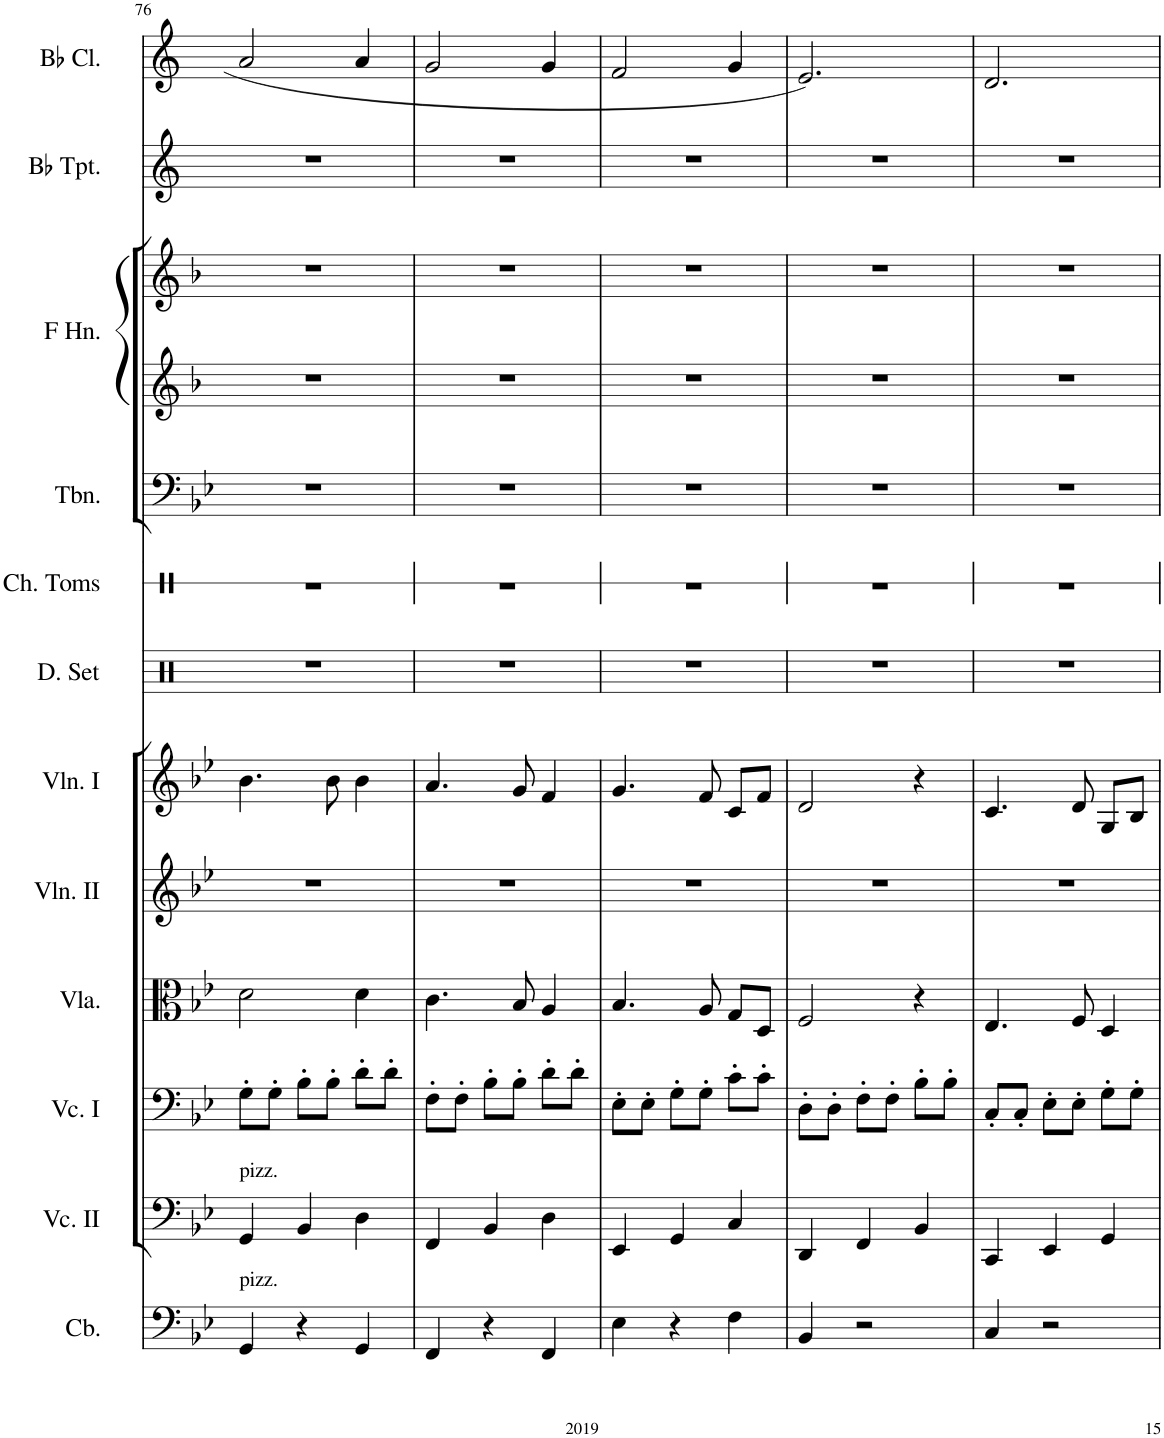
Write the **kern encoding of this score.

**kern	**kern	**kern	**kern	**kern	**kern	**kern	**kern	**kern	**kern	**kern	**kern	**kern
*part12	*part11	*part10	*part9	*part8	*part7	*part6	*part5	*part4	*part3	*part3	*part2	*part1
*staff13	*staff12	*staff11	*staff10	*staff9	*staff8	*staff7	*staff6	*staff5	*staff4	*staff3	*staff2	*staff1
*I"Contrabasses	*I"Violoncellos II	*I"Violoncellos I	*I"Violas	*I"Violins II	*I"Violins I	*I"Drumset	*I"Chinese Tom-Toms	*I"Trombone	*I"French Horn	*	*I"Trumpets in Bb	*I"Clarinets in Bb
*I'Cb.	*I'Vc. II	*I'Vc. I	*I'Vla.	*I'Vln. II	*I'Vln. I	*I'D. Set	*I'Ch. Toms	*I'Tbn.	*I'F Hn.	*	*	*
!!LO:PB:g=z
*clefF4	*clefF4	*clefF4	*clefC3	*clefG2	*clefG2	*clefX	*clefX	*clefF4	*clefG2	*clefG2	*clefG2	*clefG2
*Trd7c12	*	*	*	*	*	*	*	*	*Trd4c7	*Trd4c7	*Trd1c2	*Trd1c2
*k[b-e-]	*k[b-e-]	*k[b-e-]	*k[b-e-]	*k[b-e-]	*k[b-e-]	*k[]	*k[]	*k[b-e-]	*k[b-]	*k[b-]	*k[]	*k[]
*M3/4	*M3/4	*M3/4	*M3/4	*M3/4	*M3/4	*M3/4	*M3/4	*M3/4	*M3/4	*M3/4	*M3/4	*M3/4
=76	=76	=76	=76	=76	=76	=76	=76	=76	=76	=76	=76	=76
!	!LO:TX:a:t=pizz.	!	!	!	!	!	!	!	!	!	!	!
!LO:TX:a:t=pizz.	!	!	!	!	!	!	!	!	!	!	!	!
4GG/	4GG/	8G'\L	2d\	2.r	4.b-\	2.r	2.r	2.r	2.r	2.r	2.r	2a/
.	.	8G'\J	.	.	.	.	.	.	.	.	.	.
4r	4BB-/	8B-'\L	.	.	.	.	.	.	.	.	.	.
.	.	8B-'\J	.	.	8b-\	.	.	.	.	.	.	.
4GG/	4D\	8d'\L	4d\	.	4b-\	.	.	.	.	.	.	4a/
.	.	8d'\J	.	.	.	.	.	.	.	.	.	.
=77	=77	=77	=77	=77	=77	=77	=77	=77	=77	=77	=77	=77
4FF/	4FF/	8F'\L	4.c\	2.r	4.a/	2.r	2.r	2.r	2.r	2.r	2.r	2g/
.	.	8F'\J	.	.	.	.	.	.	.	.	.	.
4r	4BB-/	8B-'\L	.	.	.	.	.	.	.	.	.	.
.	.	8B-'\J	8B-/	.	8g/	.	.	.	.	.	.	.
4FF/	4D\	8d'\L	4A/	.	4f/	.	.	.	.	.	.	4g/
.	.	8d'\J	.	.	.	.	.	.	.	.	.	.
=78	=78	=78	=78	=78	=78	=78	=78	=78	=78	=78	=78	=78
4E-\	4EE-/	8E-'\L	4.B-/	2.r	4.g/	2.r	2.r	2.r	2.r	2.r	2.r	2f/
.	.	8E-'\J	.	.	.	.	.	.	.	.	.	.
4r	4GG/	8G'\L	.	.	.	.	.	.	.	.	.	.
.	.	8G'\J	8A/	.	8f/	.	.	.	.	.	.	.
4F\	4C/	8c'\L	8G/L	.	8c/L	.	.	.	.	.	.	4g/
.	.	8c'\J	8D/J	.	8f/J	.	.	.	.	.	.	.
=79	=79	=79	=79	=79	=79	=79	=79	=79	=79	=79	=79	=79
4BB-/	4DD/	8D'\L	2F/	2.r	2d/	2.r	2.r	2.r	2.r	2.r	2.r	2.e/
.	.	8D'\J	.	.	.	.	.	.	.	.	.	.
2r	4FF/	8F'\L	.	.	.	.	.	.	.	.	.	.
.	.	8F'\J	.	.	.	.	.	.	.	.	.	.
.	4BB-/	8B-'\L	4r	.	4r	.	.	.	.	.	.	.
.	.	8B-'\J	.	.	.	.	.	.	.	.	.	.
=80	=80	=80	=80	=80	=80	=80	=80	=80	=80	=80	=80	=80
4C/	4CC/	8C'/L	4.E-/	2.r	4.c/	2.r	2.r	2.r	2.r	2.r	2.r	2.d/
.	.	8C'/J	.	.	.	.	.	.	.	.	.	.
2r	4EE-/	8E-'\L	.	.	.	.	.	.	.	.	.	.
.	.	8E-'\J	8F/	.	8d/	.	.	.	.	.	.	.
.	4GG/	8G'\L	4D/	.	8G/L	.	.	.	.	.	.	.
.	.	8G'\J	.	.	8B-/J	.	.	.	.	.	.	.
=	=	=	=	=	=	=	=	=	=	=	=	=
*-	*-	*-	*-	*-	*-	*-	*-	*-	*-	*-	*-	*-
